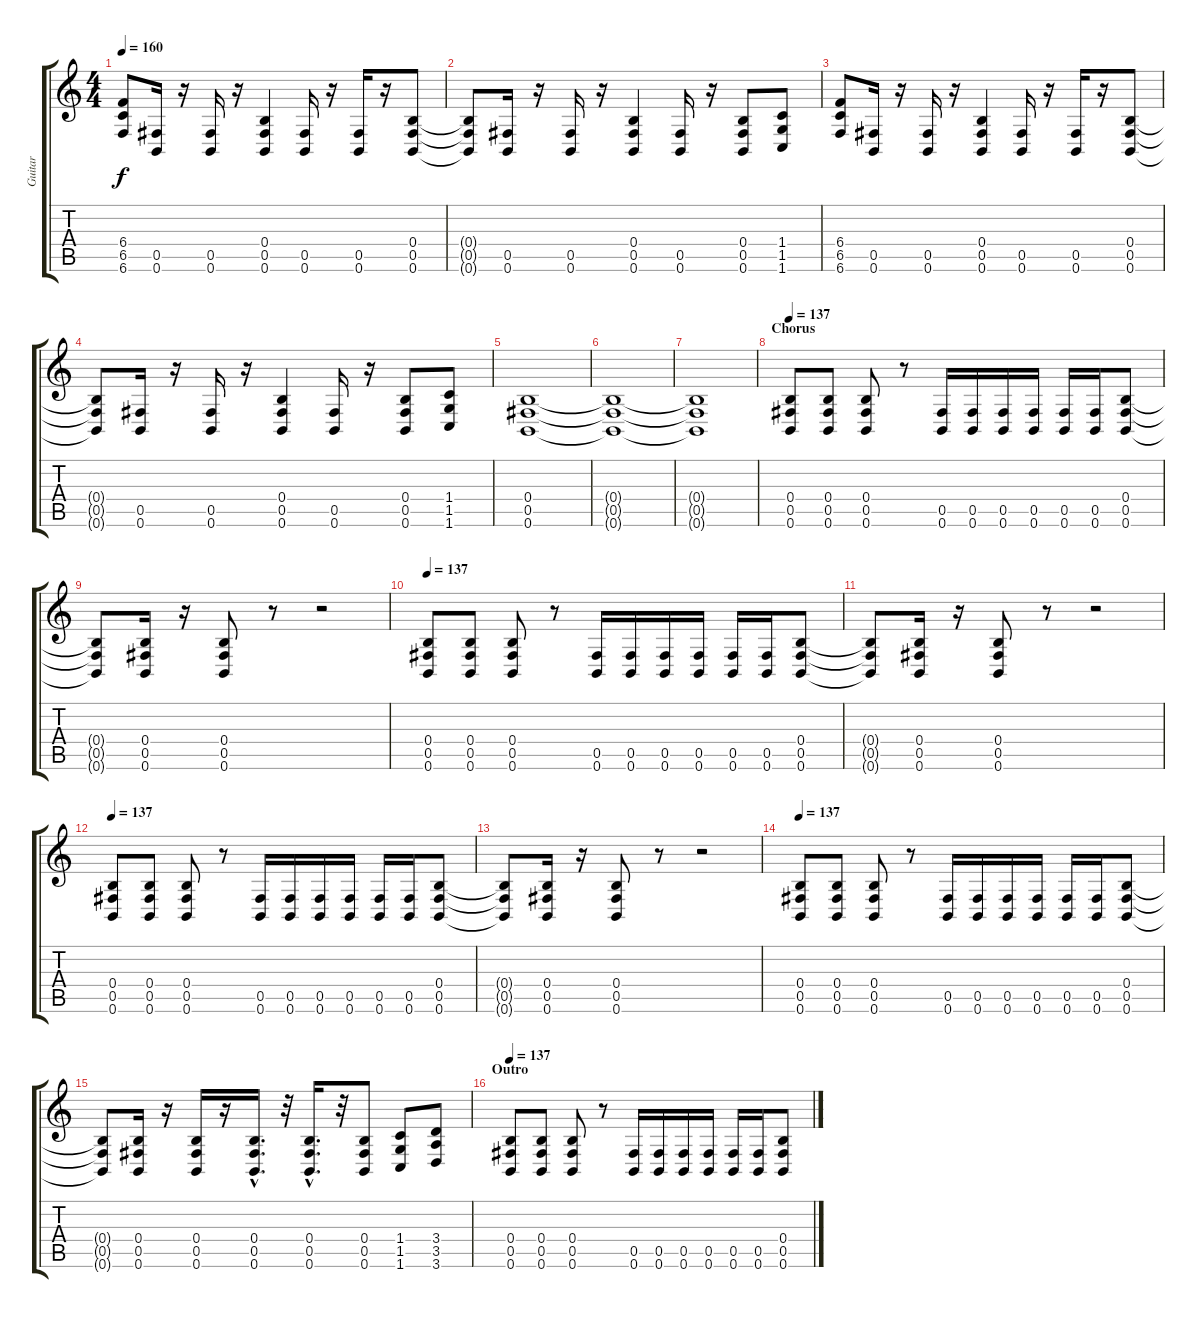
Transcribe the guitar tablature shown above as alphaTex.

\track ("Guitar" "Guitar") {instrument overdrivenguitar}
\staff {score tabs}
\tuning (Db4 Ab3 E3 B2 Gb2 B1) {hide}
\ts (4 4)
\tempo 160
\clef g2
\ks c
(6.4 6.5 6.6).8{dy f} (0.5 0.6).16 r.16 (0.5 0.6).16 r.16 (0.4 0.5 0.6).4 (0.5 0.6).16 r.16 (0.5 0.6).16 r.16 (0.4 0.5 0.6).8 |
(0.4{t} 0.5{t} 0.6{t}).8 (0.5 0.6).16 r.16 (0.5 0.6).16 r.16 (0.4 0.5 0.6).4 (0.5 0.6).16 r.16 (0.4 0.5 0.6).8 (1.4 1.5 1.6).8 |
(6.4 6.5 6.6).8 (0.5 0.6).16 r.16 (0.5 0.6).16 r.16 (0.4 0.5 0.6).4 (0.5 0.6).16 r.16 (0.5 0.6).16 r.16 (0.4 0.5 0.6).8 |
(0.4{t} 0.5{t} 0.6{t}).8 (0.5 0.6).16 r.16 (0.5 0.6).16 r.16 (0.4 0.5 0.6).4 (0.5 0.6).16 r.16 (0.4 0.5 0.6).8 (1.4 1.5 1.6).8 |
(0.4 0.5 0.6).1 |
(0.4{t} 0.5{t} 0.6{t}).1 |
(0.4{t} 0.5{t} 0.6{t}).1 |
\section ("" "Chorus")
\tempo 137
(0.4 0.5 0.6).8 (0.4 0.5 0.6).8 (0.4 0.5 0.6).8 r.8 (0.5 0.6).16 (0.5 0.6).16 (0.5 0.6).16 (0.5 0.6).16 (0.5 0.6).16 (0.5 0.6).16 (0.4 0.5 0.6).8 |
(0.4{t} 0.5{t} 0.6{t}).8 (0.4 0.5 0.6).16 r.16 (0.4 0.5 0.6).8 r.8 r.2 |
\tempo 137
(0.4 0.5 0.6).8 (0.4 0.5 0.6).8 (0.4 0.5 0.6).8 r.8 (0.5 0.6).16 (0.5 0.6).16 (0.5 0.6).16 (0.5 0.6).16 (0.5 0.6).16 (0.5 0.6).16 (0.4 0.5 0.6).8 |
(0.4{t} 0.5{t} 0.6{t}).8 (0.4 0.5 0.6).16 r.16 (0.4 0.5 0.6).8 r.8 r.2 |
\tempo 137
(0.4 0.5 0.6).8 (0.4 0.5 0.6).8 (0.4 0.5 0.6).8 r.8 (0.5 0.6).16 (0.5 0.6).16 (0.5 0.6).16 (0.5 0.6).16 (0.5 0.6).16 (0.5 0.6).16 (0.4 0.5 0.6).8 |
(0.4{t} 0.5{t} 0.6{t}).8 (0.4 0.5 0.6).16 r.16 (0.4 0.5 0.6).8 r.8 r.2 |
\tempo 137
(0.4 0.5 0.6).8 (0.4 0.5 0.6).8 (0.4 0.5 0.6).8 r.8 (0.5 0.6).16 (0.5 0.6).16 (0.5 0.6).16 (0.5 0.6).16 (0.5 0.6).16 (0.5 0.6).16 (0.4 0.5 0.6).8 |
(0.4{t} 0.5{t} 0.6{t}).8 (0.4 0.5 0.6).16 r.16 (0.4 0.5 0.6).16 r.16 (0.4{hac} 0.5{hac} 0.6{hac}).16{d} r.32 (0.4{hac} 0.5{hac} 0.6{hac}).16{d} r.32 (0.4 0.5 0.6).8 (1.4 1.5 1.6).8 (3.4 3.5 3.6).8 |
\section ("" "Outro")
\tempo 137
(0.4 0.5 0.6).8 (0.4 0.5 0.6).8 (0.4 0.5 0.6).8 r.8 (0.5 0.6).16 (0.5 0.6).16 (0.5 0.6).16 (0.5 0.6).16 (0.5 0.6).16 (0.5 0.6).16 (0.4 0.5 0.6).8
